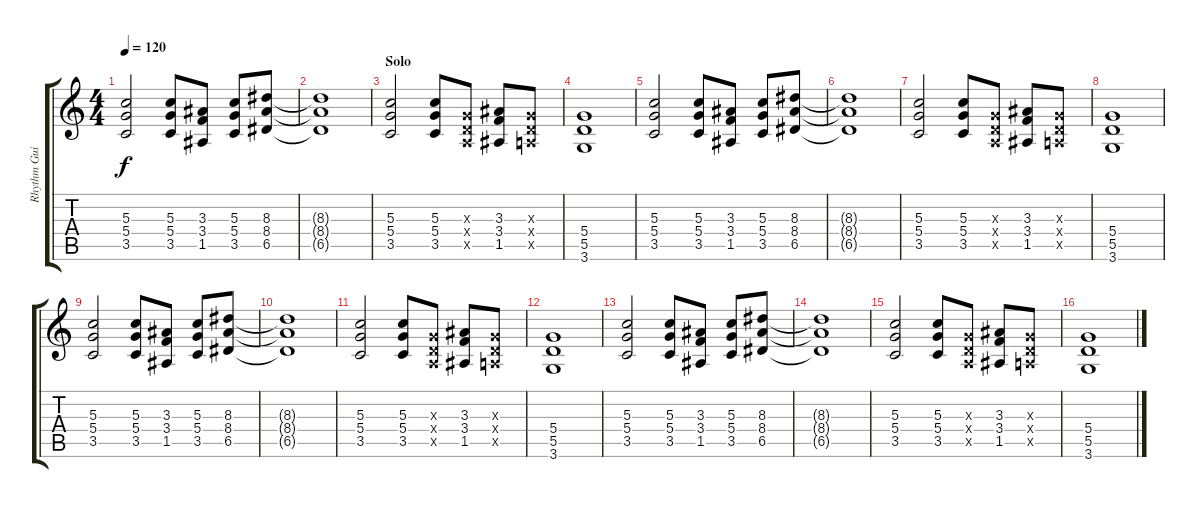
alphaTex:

\track ("Rhythm Guitar" "Rhythm Gui") {instrument distortionguitar}
\staff {score tabs}
\tuning (E4 B3 G3 D3 A2 E2) {hide}
\ts (4 4)
\tempo 120
\clef g2
\ks c
(5.3 5.4 3.5).2{dy f} (5.3 5.4 3.5).8 (3.3 3.4 1.5).8 (5.3 5.4 3.5).8 (8.3 8.4 6.5).8 |
(8.3{t} 8.4{t} 6.5{t}).1 |
\section ("" "Solo")
(5.3 5.4 3.5).2 (5.3 5.4 3.5).8 (0.3{x} 0.4{x} 0.5{x}).8 (3.3 3.4 1.5).8 (0.3{x} 0.4{x} 0.5{x}).8 |
(5.4 5.5 3.6).1 |
(5.3 5.4 3.5).2 (5.3 5.4 3.5).8 (3.3 3.4 1.5).8 (5.3 5.4 3.5).8 (8.3 8.4 6.5).8 |
(8.3{t} 8.4{t} 6.5{t}).1 |
(5.3 5.4 3.5).2 (5.3 5.4 3.5).8 (0.3{x} 0.4{x} 0.5{x}).8 (3.3 3.4 1.5).8 (0.3{x} 0.4{x} 0.5{x}).8 |
(5.4 5.5 3.6).1 |
(5.3 5.4 3.5).2 (5.3 5.4 3.5).8 (3.3 3.4 1.5).8 (5.3 5.4 3.5).8 (8.3 8.4 6.5).8 |
(8.3{t} 8.4{t} 6.5{t}).1 |
(5.3 5.4 3.5).2 (5.3 5.4 3.5).8 (0.3{x} 0.4{x} 0.5{x}).8 (3.3 3.4 1.5).8 (0.3{x} 0.4{x} 0.5{x}).8 |
(5.4 5.5 3.6).1 |
(5.3 5.4 3.5).2 (5.3 5.4 3.5).8 (3.3 3.4 1.5).8 (5.3 5.4 3.5).8 (8.3 8.4 6.5).8 |
(8.3{t} 8.4{t} 6.5{t}).1 |
(5.3 5.4 3.5).2 (5.3 5.4 3.5).8 (0.3{x} 0.4{x} 0.5{x}).8 (3.3 3.4 1.5).8 (0.3{x} 0.4{x} 0.5{x}).8 |
(5.4 5.5 3.6).1
